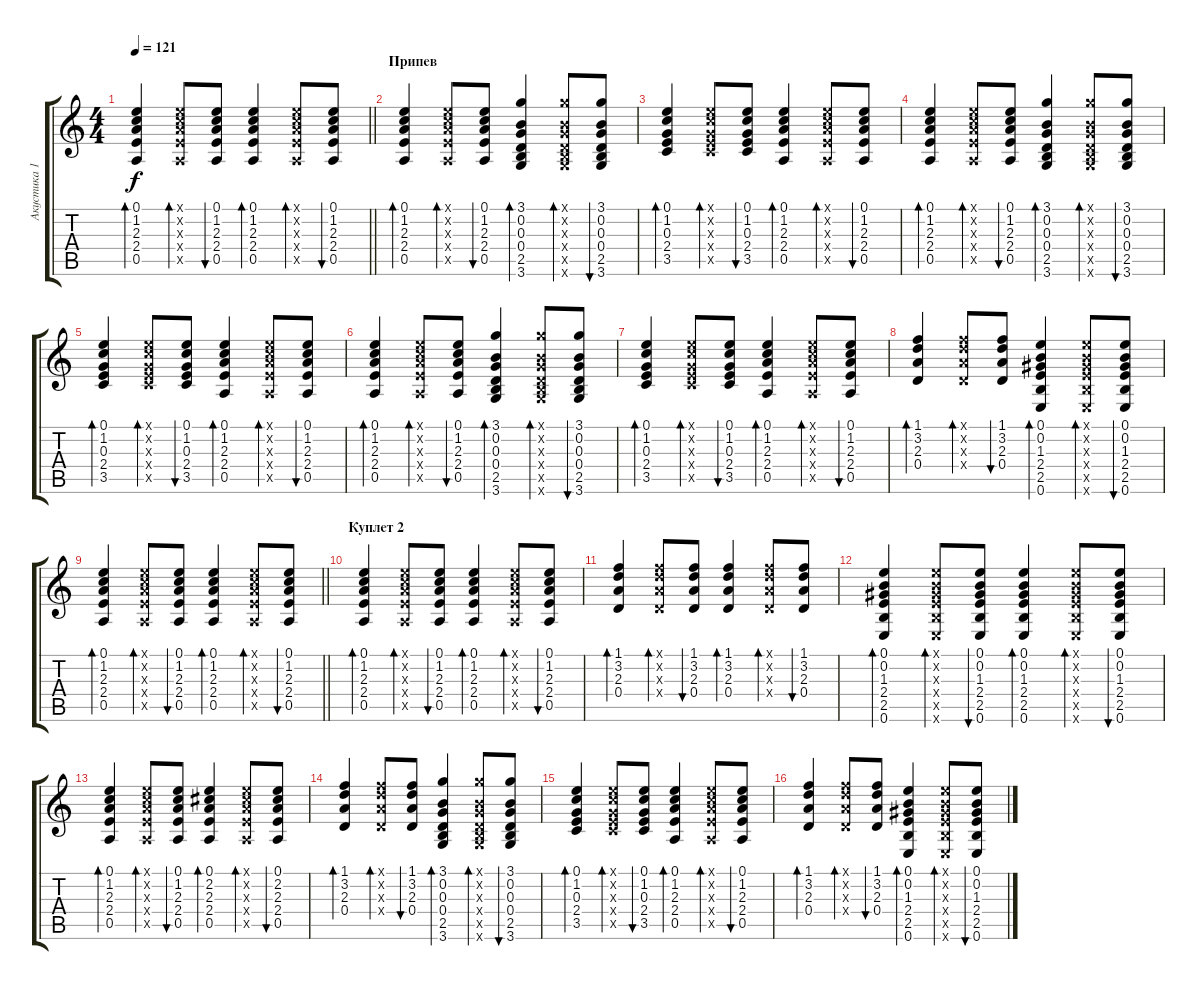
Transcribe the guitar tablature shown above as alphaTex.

\track ("Акустика 1" "Акустика 1") {instrument acousticguitarsteel}
\staff {score tabs}
\tuning (E4 B3 G3 D3 A2 E2) {hide}
\ts (4 4)
\tempo 121
\clef g2
\barLineRight lightlight
\ks c
(0.1 1.2 2.3 2.4 0.5).4{bd 60 dy f} (0.1{x} 1.2{x} 2.3{x} 2.4{x} 0.5{x}).8{bd 60} (0.1 1.2 2.3 2.4 0.5).8{bu 60} (0.1 1.2 2.3 2.4 0.5).4{bd 60} (0.1{x} 1.2{x} 2.3{x} 2.4{x} 0.5{x}).8{bd 60} (0.1 1.2 2.3 2.4 0.5).8{bu 60} |
\section ("" "Припев")
(0.1 1.2 2.3 2.4 0.5).4{bd 60} (0.1{x} 1.2{x} 2.3{x} 2.4{x} 0.5{x}).8{bd 60} (0.1 1.2 2.3 2.4 0.5).8{bu 60} (3.1 0.2 0.3 0.4 2.5 3.6).4{bd 60} (3.1{x} 0.2{x} 0.3{x} 0.4{x} 2.5{x} 3.6{x}).8{bd 60} (3.1 0.2 0.3 0.4 2.5 3.6).8{bu 60} |
(0.1 1.2 0.3 2.4 3.5).4{bd 60} (0.1{x} 1.2{x} 0.3{x} 2.4{x} 3.5{x}).8{bd 60} (0.1 1.2 0.3 2.4 3.5).8{bu 60} (0.1 1.2 2.3 2.4 0.5).4{bd 60} (0.1{x} 1.2{x} 2.3{x} 2.4{x} 0.5{x}).8{bd 60} (0.1 1.2 2.3 2.4 0.5).8{bu 60} |
(0.1 1.2 2.3 2.4 0.5).4{bd 60} (0.1{x} 1.2{x} 2.3{x} 2.4{x} 0.5{x}).8{bd 60} (0.1 1.2 2.3 2.4 0.5).8{bu 60} (3.1 0.2 0.3 0.4 2.5 3.6).4{bd 60} (3.1{x} 0.2{x} 0.3{x} 0.4{x} 2.5{x} 3.6{x}).8{bd 60} (3.1 0.2 0.3 0.4 2.5 3.6).8{bu 60} |
(0.1 1.2 0.3 2.4 3.5).4{bd 60} (0.1{x} 1.2{x} 0.3{x} 2.4{x} 3.5{x}).8{bd 60} (0.1 1.2 0.3 2.4 3.5).8{bu 60} (0.1 1.2 2.3 2.4 0.5).4{bd 60} (0.1{x} 1.2{x} 2.3{x} 2.4{x} 0.5{x}).8{bd 60} (0.1 1.2 2.3 2.4 0.5).8{bu 60} |
(0.1 1.2 2.3 2.4 0.5).4{bd 60} (0.1{x} 1.2{x} 2.3{x} 2.4{x} 0.5{x}).8{bd 60} (0.1 1.2 2.3 2.4 0.5).8{bu 60} (3.1 0.2 0.3 0.4 2.5 3.6).4{bd 60} (3.1{x} 0.2{x} 0.3{x} 0.4{x} 2.5{x} 3.6{x}).8{bd 60} (3.1 0.2 0.3 0.4 2.5 3.6).8{bu 60} |
(0.1 1.2 0.3 2.4 3.5).4{bd 60} (0.1{x} 1.2{x} 0.3{x} 2.4{x} 3.5{x}).8{bd 60} (0.1 1.2 0.3 2.4 3.5).8{bu 60} (0.1 1.2 2.3 2.4 0.5).4{bd 60} (0.1{x} 1.2{x} 2.3{x} 2.4{x} 0.5{x}).8{bd 60} (0.1 1.2 2.3 2.4 0.5).8{bu 60} |
(1.1 3.2 2.3 0.4).4{bd 60} (1.1{x} 3.2{x} 2.3{x} 0.4{x}).8{bd 60} (1.1 3.2 2.3 0.4).8{bu 60} (0.1 0.2 1.3 2.4 2.5 0.6).4{bd 60} (0.1{x} 0.2{x} 1.3{x} 2.4{x} 2.5{x} 0.6{x}).8{bd 60} (0.1 0.2 1.3 2.4 2.5 0.6).8{bu 60} |
\barLineRight lightlight
(0.1 1.2 2.3 2.4 0.5).4{bd 60} (0.1{x} 1.2{x} 2.3{x} 2.4{x} 0.5{x}).8{bd 60} (0.1 1.2 2.3 2.4 0.5).8{bu 60} (0.1 1.2 2.3 2.4 0.5).4{bd 60} (0.1{x} 1.2{x} 2.3{x} 2.4{x} 0.5{x}).8{bd 60} (0.1 1.2 2.3 2.4 0.5).8{bu 60} |
\section ("" "Куплет 2")
(0.1 1.2 2.3 2.4 0.5).4{bd 60} (0.1{x} 1.2{x} 2.3{x} 2.4{x} 0.5{x}).8{bd 60} (0.1 1.2 2.3 2.4 0.5).8{bu 60} (0.1 1.2 2.3 2.4 0.5).4{bd 60} (0.1{x} 1.2{x} 2.3{x} 2.4{x} 0.5{x}).8{bd 60} (0.1 1.2 2.3 2.4 0.5).8{bu 60} |
(1.1 3.2 2.3 0.4).4{bd 60} (1.1{x} 3.2{x} 2.3{x} 0.4{x}).8{bd 60} (1.1 3.2 2.3 0.4).8{bu 60} (1.1 3.2 2.3 0.4).4{bd 60} (1.1{x} 3.2{x} 2.3{x} 0.4{x}).8{bd 60} (1.1 3.2 2.3 0.4).8{bu 60} |
(0.1 0.2 1.3 2.4 2.5 0.6).4{bd 60} (0.1{x} 0.2{x} 1.3{x} 2.4{x} 2.5{x} 0.6{x}).8{bd 60} (0.1 0.2 1.3 2.4 2.5 0.6).8{bu 60} (0.1 0.2 1.3 2.4 2.5 0.6).4{bd 60} (0.1{x} 0.2{x} 1.3{x} 2.4{x} 2.5{x} 0.6{x}).8{bd 60} (0.1 0.2 1.3 2.4 2.5 0.6).8{bu 60} |
(0.1 1.2 2.3 2.4 0.5).4{bd 60} (0.1{x} 1.2{x} 2.3{x} 2.4{x} 0.5{x}).8{bd 60} (0.1 1.2 2.3 2.4 0.5).8{bu 60} (0.1 2.2 2.3 2.4 0.5).4{bd 60} (0.1{x} 2.2{x} 2.3{x} 2.4{x} 0.5{x}).8{bd 60} (0.1 2.2 2.3 2.4 0.5).8{bu 60} |
(1.1 3.2 2.3 0.4).4{bd 60} (1.1{x} 3.2{x} 2.3{x} 0.4{x}).8{bd 60} (1.1 3.2 2.3 0.4).8{bu 60} (3.1 0.2 0.3 0.4 2.5 3.6).4{bd 60} (3.1{x} 0.2{x} 0.3{x} 0.4{x} 2.5{x} 3.6{x}).8{bd 60} (3.1 0.2 0.3 0.4 2.5 3.6).8{bu 60} |
(0.1 1.2 0.3 2.4 3.5).4{bd 60} (0.1{x} 1.2{x} 0.3{x} 2.4{x} 3.5{x}).8{bd 60} (0.1 1.2 0.3 2.4 3.5).8{bu 60} (0.1 1.2 2.3 2.4 0.5).4{bd 60} (0.1{x} 1.2{x} 2.3{x} 2.4{x} 0.5{x}).8{bd 60} (0.1 1.2 2.3 2.4 0.5).8{bu 60} |
(1.1 3.2 2.3 0.4).4{bd 60} (1.1{x} 3.2{x} 2.3{x} 0.4{x}).8{bd 60} (1.1 3.2 2.3 0.4).8{bu 60} (0.1 0.2 1.3 2.4 2.5 0.6).4{bd 60} (0.1{x} 0.2{x} 1.3{x} 2.4{x} 2.5{x} 0.6{x}).8{bd 60} (0.1 0.2 1.3 2.4 2.5 0.6).8{bu 60}
